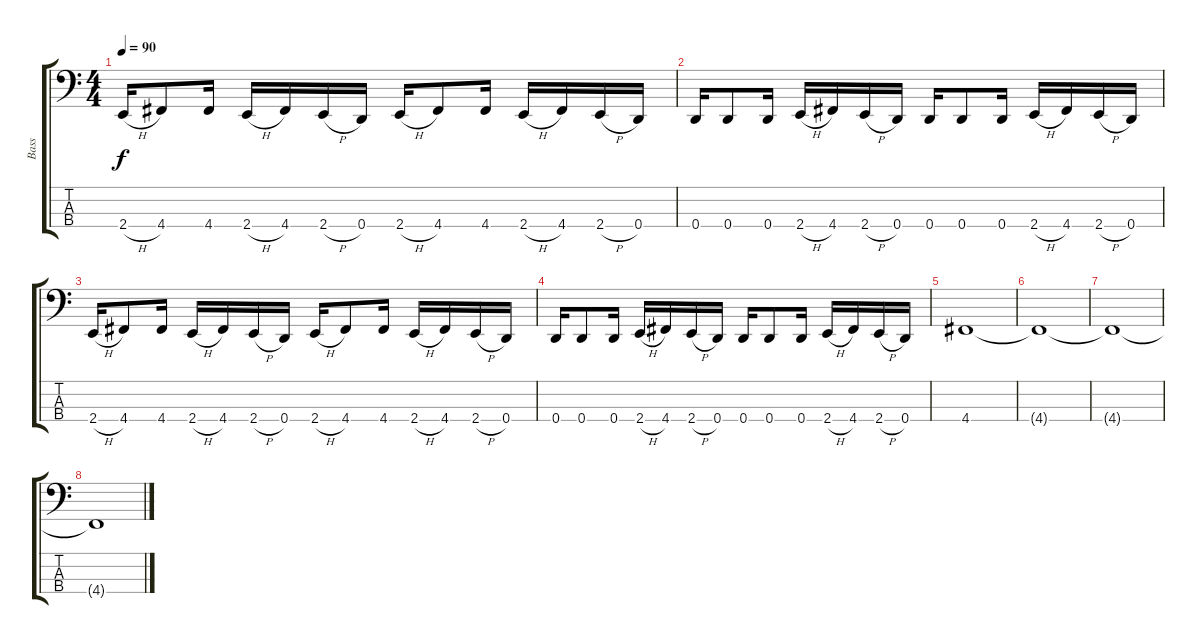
\track ("Bass" "Bass") {instrument electricbassfinger}
\staff {score tabs}
\tuning (G2 D2 A1 D1) {hide}
\ts (4 4)
\tempo 90
\clef f4
\ks c
2.4{h}.16{dy f} 4.4.8 4.4.16 2.4{h}.16 4.4.16 2.4{h}.16 0.4.16 2.4{h}.16 4.4.8 4.4.16 2.4{h}.16 4.4.16 2.4{h}.16 0.4.16 |
0.4.16 0.4.8 0.4.16 2.4{h}.16 4.4.16 2.4{h}.16 0.4.16 0.4.16 0.4.8 0.4.16 2.4{h}.16 4.4.16 2.4{h}.16 0.4.16 |
2.4{h}.16 4.4.8 4.4.16 2.4{h}.16 4.4.16 2.4{h}.16 0.4.16 2.4{h}.16 4.4.8 4.4.16 2.4{h}.16 4.4.16 2.4{h}.16 0.4.16 |
0.4.16 0.4.8 0.4.16 2.4{h}.16 4.4.16 2.4{h}.16 0.4.16 0.4.16 0.4.8 0.4.16 2.4{h}.16 4.4.16 2.4{h}.16 0.4.16 |
4.4.1 |
4.4{t}.1 |
4.4{t}.1 |
4.4{t}.1
